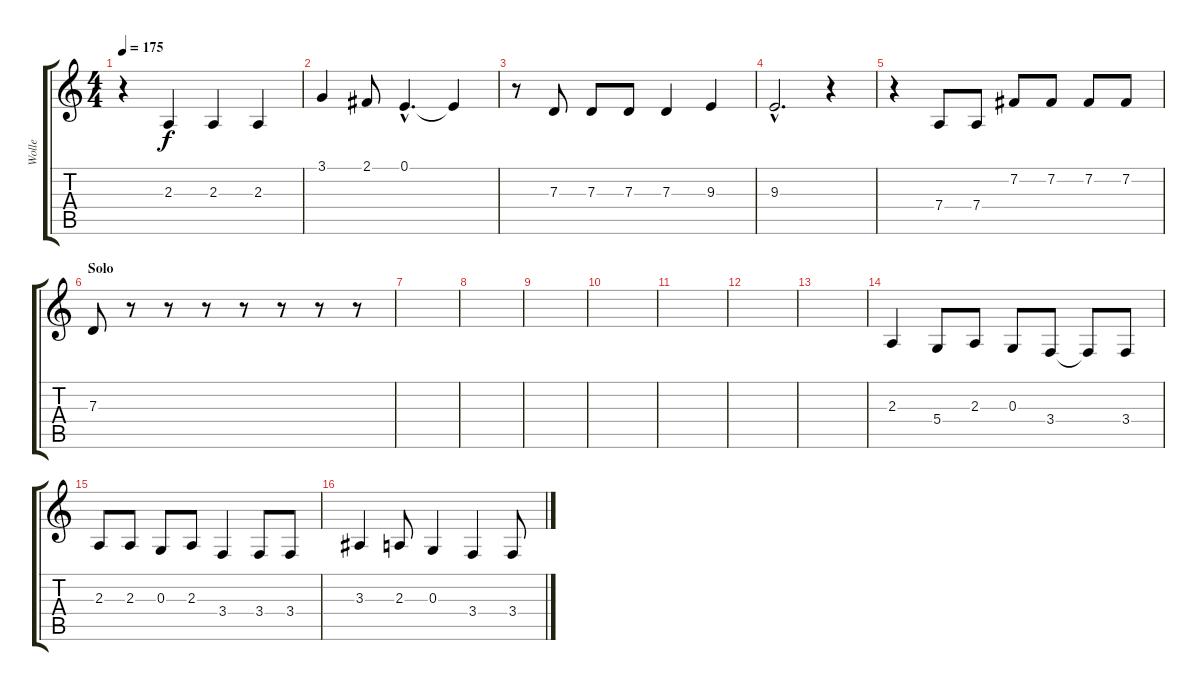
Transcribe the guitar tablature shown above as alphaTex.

\track ("Wolle" "Wolle") {instrument clarinet}
\staff {score tabs}
\tuning (E4 B3 G3 D3 A2 E2) {hide}
\ts (4 4)
\tempo 175
\clef g2
\ks c
r.4{dy f} 2.3.4 2.3.4 2.3.4 |
3.1.4 2.1.8 0.1{hac}.4{d} 0.1{t}.4 |
r.8 7.3.8 7.3.8 7.3.8 7.3.4 9.3.4 |
9.3{hac}.2{d} r.4 |
r.4 7.4.8 7.4.8 7.2.8 7.2.8 7.2.8 7.2.8 |
\section ("" "Solo")
7.3.8 r.8 r.8 r.8 r.8 r.8 r.8 r.8 |
|
|
|
|
|
|
|
2.3.4 5.4.8 2.3.8 0.3.8 3.4.8 3.4{t}.8 3.4.8 |
2.3.8 2.3.8 0.3.8 2.3.8 3.4.4 3.4.8 3.4.8 |
3.3.4 2.3.8 0.3.4 3.4.4 3.4.8
